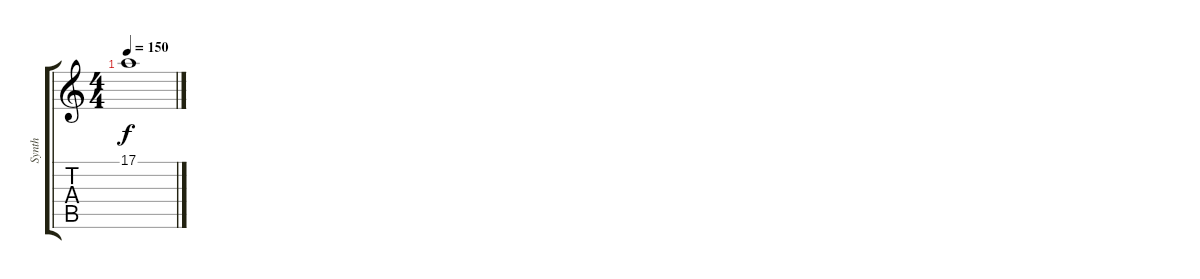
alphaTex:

\track ("Synth" "Synth") {instrument lead7fifths}
\staff {score tabs}
\tuning (E4 B3 G3 D3 A2 E2) {hide}
\ts (4 4)
\tempo 150
\clef g2
\ks c
17.1.1{dy f}
